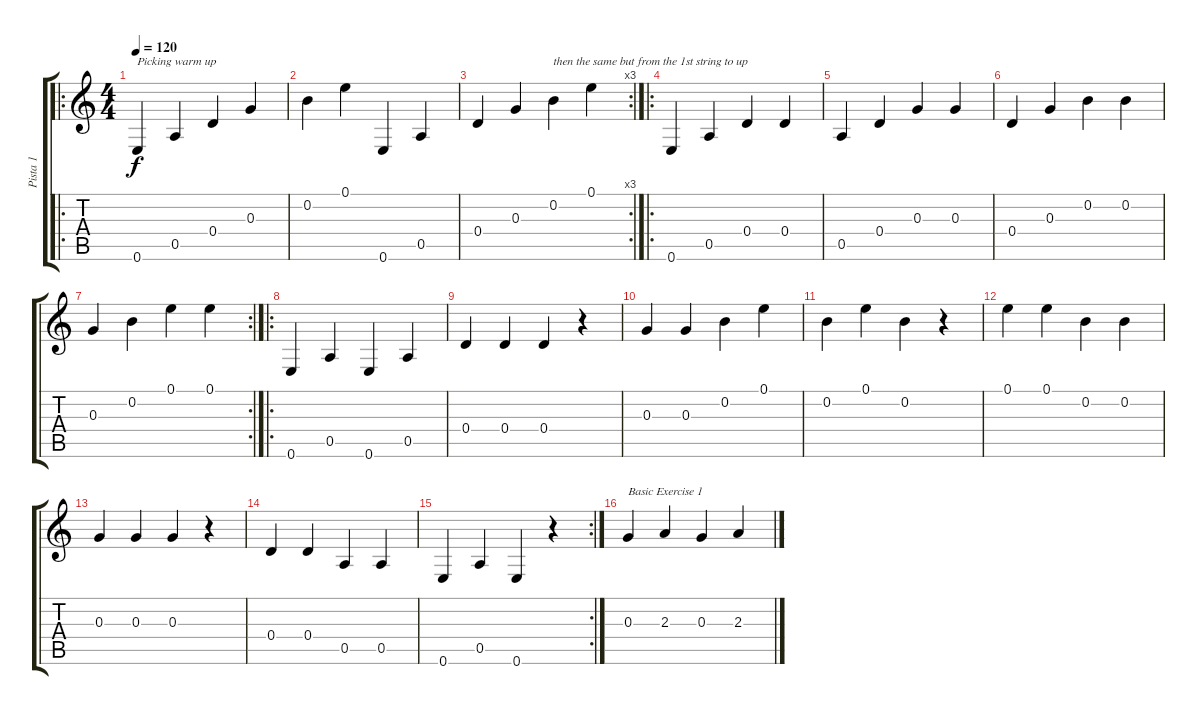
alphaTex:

\track ("Pista 1" "Pista 1") {instrument acousticguitarnylon}
\staff {score tabs}
\tuning (E4 B3 G3 D3 A2 E2) {hide}
\ro
\ts (4 4)
\tempo 120
\clef g2
\ks c
0.6.4{txt "Picking warm up" dy f instrument acousticguitarnylon} 0.5.4 0.4.4 0.3.4 |
0.2.4 0.1.4 0.6.4 0.5.4 |
\rc 3
0.4.4 0.3.4 0.2.4{txt "then the same but from the 1st string to up"} 0.1.4 |
\ro
0.6.4 0.5.4 0.4.4 0.4.4 |
0.5.4 0.4.4 0.3.4 0.3.4 |
0.4.4 0.3.4 0.2.4 0.2.4 |
\rc 2
0.3.4 0.2.4 0.1.4 0.1.4 |
\ro
0.6.4 0.5.4 0.6.4 0.5.4 |
0.4.4 0.4.4 0.4.4 r.4 |
0.3.4 0.3.4 0.2.4 0.1.4 |
0.2.4 0.1.4 0.2.4 r.4 |
0.1.4 0.1.4 0.2.4 0.2.4 |
0.3.4 0.3.4 0.3.4 r.4 |
0.4.4 0.4.4 0.5.4 0.5.4 |
\rc 2
0.6.4 0.5.4 0.6.4 r.4 |
0.3.4{txt "Basic Exercise 1"} 2.3.4 0.3.4 2.3.4
